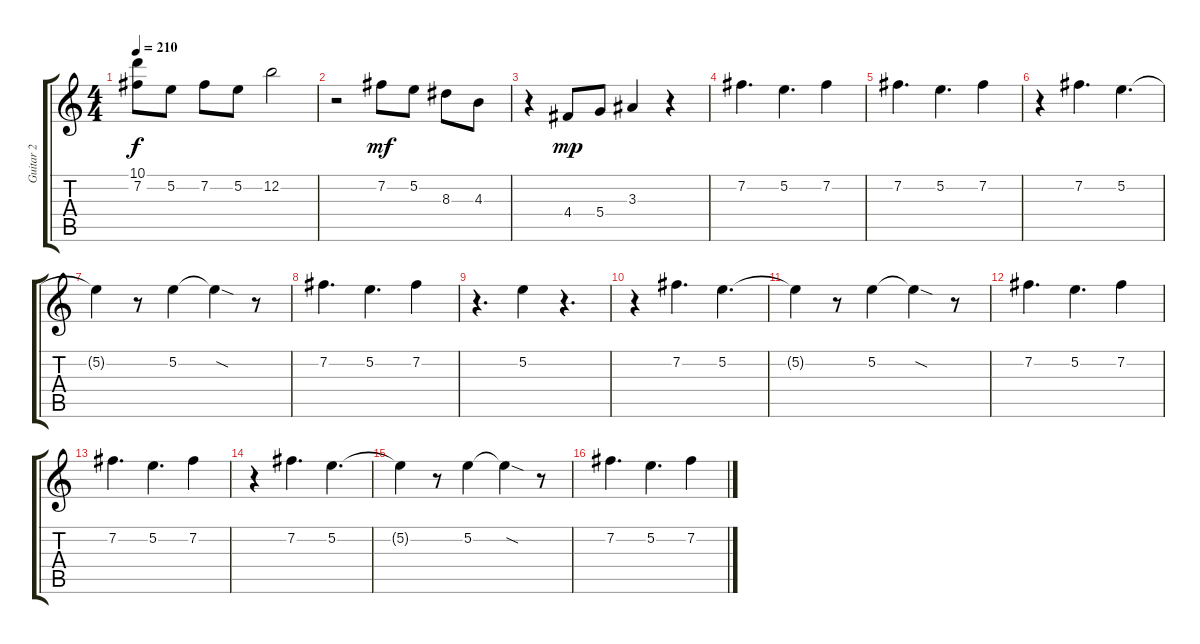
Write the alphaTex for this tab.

\track ("Guitar 2" "Guitar 2") {instrument acousticguitarnylon}
\staff {score tabs}
\tuning (E4 B3 G3 D3 A2 E2) {hide}
\ts (4 4)
\tempo 210
\clef g2
\ks c
(10.1{t} 7.2{t}).8{dy f} 5.2.8 7.2.8 5.2.8 12.2.2 |
r.2 7.2.8{dy mf} 5.2.8 8.3.8 4.3.8 |
r.4 4.4.8{dy mp} 5.4.8 3.3.4 r.4 |
7.2.4{d} 5.2.4{d} 7.2.4 |
7.2.4{d} 5.2.4{d} 7.2.4 |
r.4 7.2.4{d} 5.2.4{d} |
5.2{t}.4 r.8 5.2.4 5.2{sod t}.4 r.8 |
7.2.4{d} 5.2.4{d} 7.2.4 |
r.4{d} 5.2.4 r.4{d} |
r.4 7.2.4{d} 5.2.4{d} |
5.2{t}.4 r.8 5.2.4 5.2{sod t}.4 r.8 |
7.2.4{d} 5.2.4{d} 7.2.4 |
7.2.4{d} 5.2.4{d} 7.2.4 |
r.4 7.2.4{d} 5.2.4{d} |
5.2{t}.4 r.8 5.2.4 5.2{sod t}.4 r.8 |
7.2.4{d} 5.2.4{d} 7.2.4
